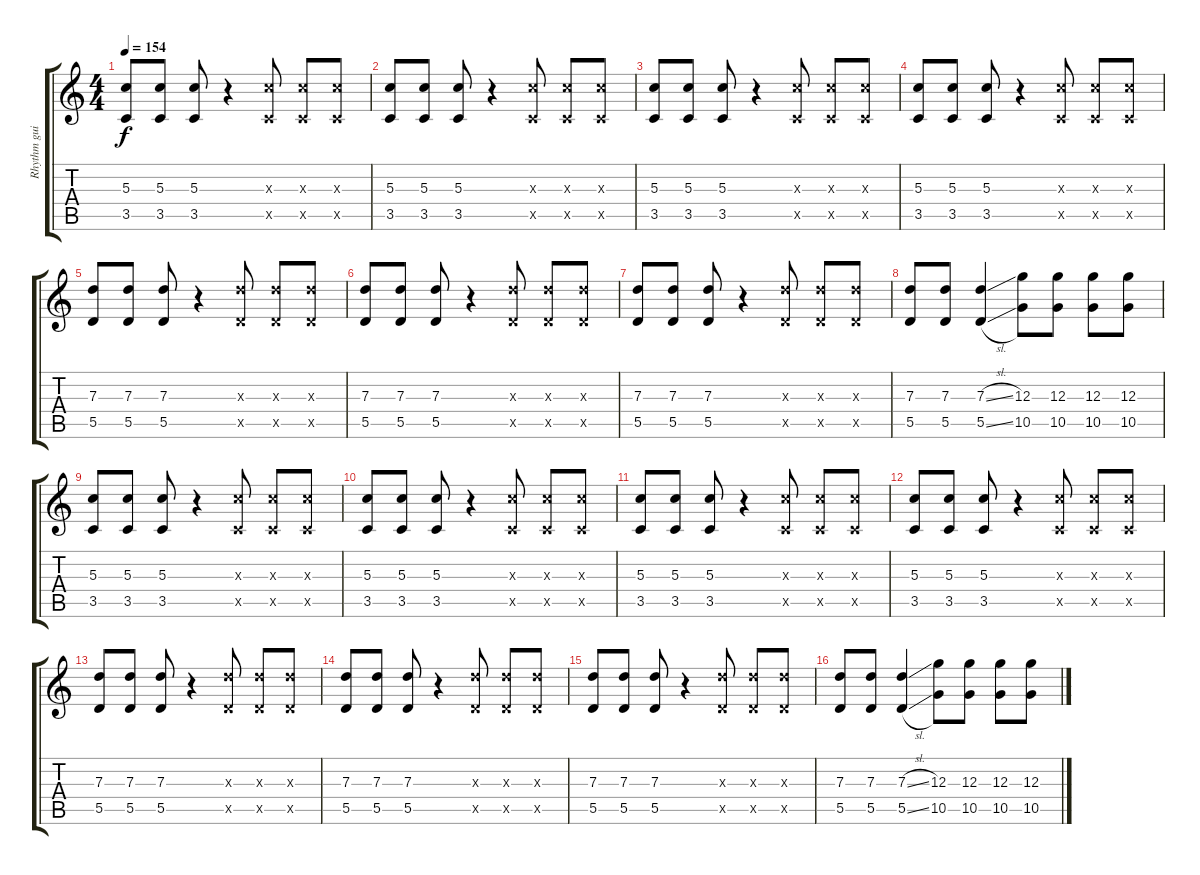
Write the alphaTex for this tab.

\track ("Rhythm guitar" "Rhythm gui") {instrument overdrivenguitar}
\staff {score tabs}
\tuning (E4 B3 G3 D3 A2 E2) {hide}
\ts (4 4)
\tempo 154
\clef g2
\ks c
(5.3 3.5).8{dy f} (5.3 3.5).8 (5.3 3.5).8 r.4 (5.3{x} 3.5{x}).8 (5.3{x} 3.5{x}).8 (5.3{x} 3.5{x}).8 |
(5.3 3.5).8 (5.3 3.5).8 (5.3 3.5).8 r.4 (5.3{x} 3.5{x}).8 (5.3{x} 3.5{x}).8 (5.3{x} 3.5{x}).8 |
(5.3 3.5).8 (5.3 3.5).8 (5.3 3.5).8 r.4 (5.3{x} 3.5{x}).8 (5.3{x} 3.5{x}).8 (5.3{x} 3.5{x}).8 |
(5.3 3.5).8 (5.3 3.5).8 (5.3 3.5).8 r.4 (5.3{x} 3.5{x}).8 (5.3{x} 3.5{x}).8 (5.3{x} 3.5{x}).8 |
(7.3 5.5).8 (7.3 5.5).8 (7.3 5.5).8 r.4 (7.3{x} 5.5{x}).8 (7.3{x} 5.5{x}).8 (7.3{x} 5.5{x}).8 |
(7.3 5.5).8 (7.3 5.5).8 (7.3 5.5).8 r.4 (7.3{x} 5.5{x}).8 (7.3{x} 5.5{x}).8 (7.3{x} 5.5{x}).8 |
(7.3 5.5).8 (7.3 5.5).8 (7.3 5.5).8 r.4 (7.3{x} 5.5{x}).8 (7.3{x} 5.5{x}).8 (7.3{x} 5.5{x}).8 |
(7.3 5.5).8 (7.3 5.5).8 (7.3{sl} 5.5{sl}).4 (12.3 10.5).8 (12.3 10.5).8 (12.3 10.5).8 (12.3 10.5).8 |
(5.3 3.5).8 (5.3 3.5).8 (5.3 3.5).8 r.4 (5.3{x} 3.5{x}).8 (5.3{x} 3.5{x}).8 (5.3{x} 3.5{x}).8 |
(5.3 3.5).8 (5.3 3.5).8 (5.3 3.5).8 r.4 (5.3{x} 3.5{x}).8 (5.3{x} 3.5{x}).8 (5.3{x} 3.5{x}).8 |
(5.3 3.5).8 (5.3 3.5).8 (5.3 3.5).8 r.4 (5.3{x} 3.5{x}).8 (5.3{x} 3.5{x}).8 (5.3{x} 3.5{x}).8 |
(5.3 3.5).8 (5.3 3.5).8 (5.3 3.5).8 r.4 (5.3{x} 3.5{x}).8 (5.3{x} 3.5{x}).8 (5.3{x} 3.5{x}).8 |
(7.3 5.5).8 (7.3 5.5).8 (7.3 5.5).8 r.4 (7.3{x} 5.5{x}).8 (7.3{x} 5.5{x}).8 (7.3{x} 5.5{x}).8 |
(7.3 5.5).8 (7.3 5.5).8 (7.3 5.5).8 r.4 (7.3{x} 5.5{x}).8 (7.3{x} 5.5{x}).8 (7.3{x} 5.5{x}).8 |
(7.3 5.5).8 (7.3 5.5).8 (7.3 5.5).8 r.4 (7.3{x} 5.5{x}).8 (7.3{x} 5.5{x}).8 (7.3{x} 5.5{x}).8 |
(7.3 5.5).8 (7.3 5.5).8 (7.3{sl} 5.5{sl}).4 (12.3 10.5).8 (12.3 10.5).8 (12.3 10.5).8 (12.3 10.5).8
